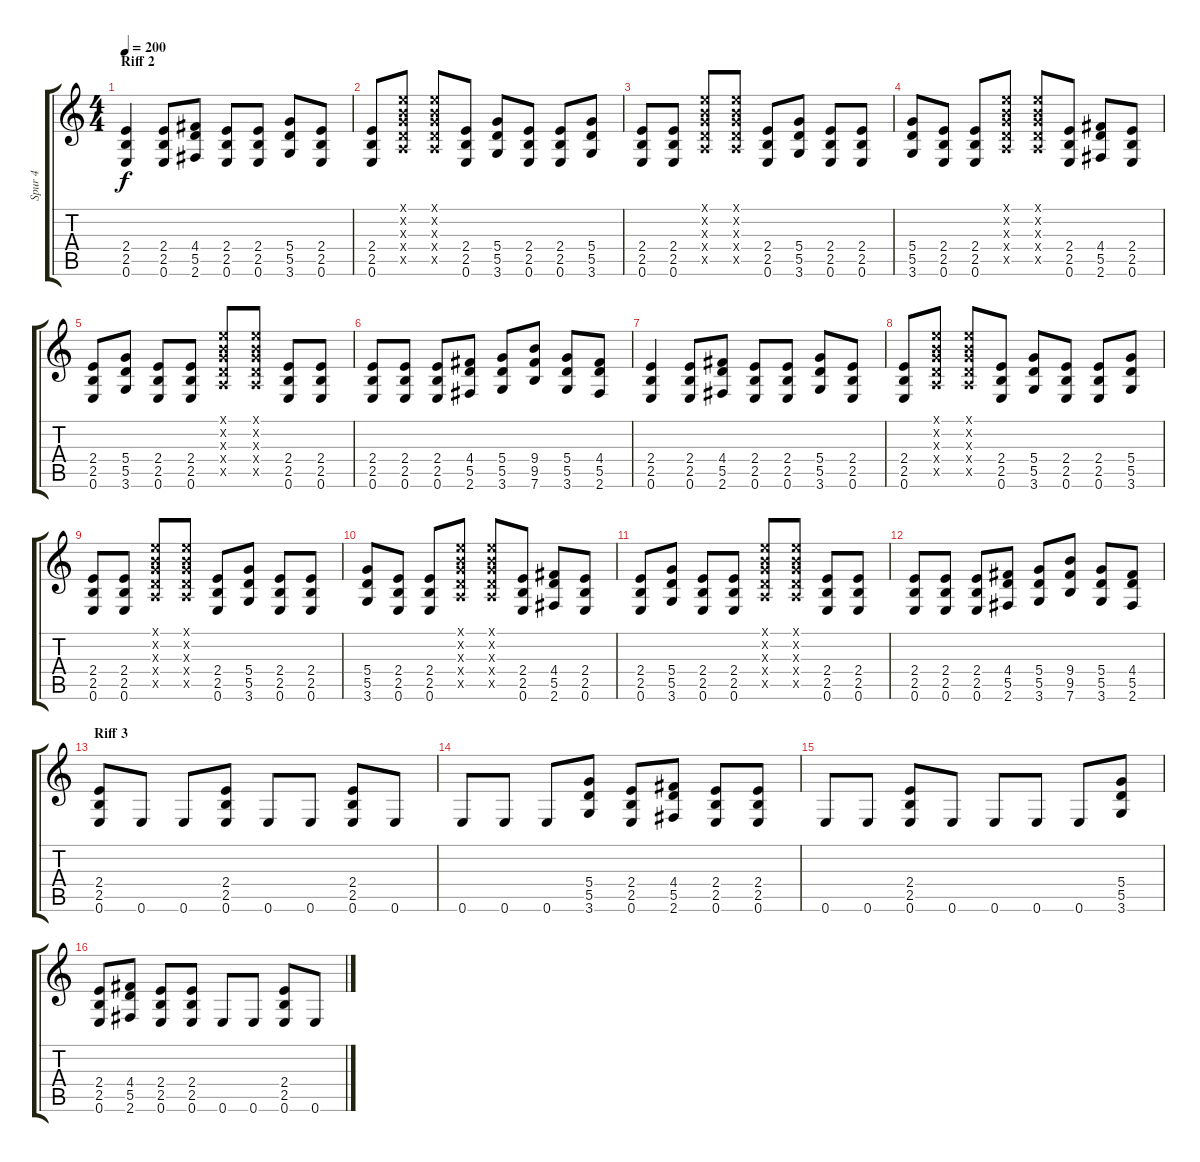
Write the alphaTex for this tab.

\track ("Spur 4" "Spur 4") {instrument distortionguitar}
\staff {score tabs}
\tuning (E4 B3 G3 D3 A2 E2) {hide}
\ts (4 4)
\section ("" "Riff 2")
\tempo 200
\clef g2
\ks c
(2.4 2.5 0.6).4{dy f} (2.4 2.5 0.6).8 (4.4 5.5 2.6).8 (2.4 2.5 0.6).8 (2.4 2.5 0.6).8 (5.4 5.5 3.6).8 (2.4 2.5 0.6).8 |
(2.4 2.5 0.6).8 (0.1{x} 0.2{x} 0.3{x} 0.4{x} 0.5{x}).8 (0.1{x} 0.2{x} 0.3{x} 0.4{x} 0.5{x}).8 (2.4 2.5 0.6).8 (5.4 5.5 3.6).8 (2.4 2.5 0.6).8 (2.4 2.5 0.6).8 (5.4 5.5 3.6).8 |
(2.4 2.5 0.6).8 (2.4 2.5 0.6).8 (0.1{x} 0.2{x} 0.3{x} 0.4{x} 0.5{x}).8 (0.1{x} 0.2{x} 0.3{x} 0.4{x} 0.5{x}).8 (2.4 2.5 0.6).8 (5.4 5.5 3.6).8 (2.4 2.5 0.6).8 (2.4 2.5 0.6).8 |
(5.4 5.5 3.6).8 (2.4 2.5 0.6).8 (2.4 2.5 0.6).8 (0.1{x} 0.2{x} 0.3{x} 0.4{x} 0.5{x}).8 (0.1{x} 0.2{x} 0.3{x} 0.4{x} 0.5{x}).8 (2.4 2.5 0.6).8 (4.4 5.5 2.6).8 (2.4 2.5 0.6).8 |
(2.4 2.5 0.6).8 (5.4 5.5 3.6).8 (2.4 2.5 0.6).8 (2.4 2.5 0.6).8 (0.1{x} 0.2{x} 0.3{x} 0.4{x} 0.5{x}).8 (0.1{x} 0.2{x} 0.3{x} 0.4{x} 0.5{x}).8 (2.4 2.5 0.6).8 (2.4 2.5 0.6).8 |
(2.4 2.5 0.6).8 (2.4 2.5 0.6).8 (2.4 2.5 0.6).8 (4.4 5.5 2.6).8 (5.4 5.5 3.6).8 (9.4 9.5 7.6).8 (5.4 5.5 3.6).8 (4.4 5.5 2.6).8 |
(2.4 2.5 0.6).4 (2.4 2.5 0.6).8 (4.4 5.5 2.6).8 (2.4 2.5 0.6).8 (2.4 2.5 0.6).8 (5.4 5.5 3.6).8 (2.4 2.5 0.6).8 |
(2.4 2.5 0.6).8 (0.1{x} 0.2{x} 0.3{x} 0.4{x} 0.5{x}).8 (0.1{x} 0.2{x} 0.3{x} 0.4{x} 0.5{x}).8 (2.4 2.5 0.6).8 (5.4 5.5 3.6).8 (2.4 2.5 0.6).8 (2.4 2.5 0.6).8 (5.4 5.5 3.6).8 |
(2.4 2.5 0.6).8 (2.4 2.5 0.6).8 (0.1{x} 0.2{x} 0.3{x} 0.4{x} 0.5{x}).8 (0.1{x} 0.2{x} 0.3{x} 0.4{x} 0.5{x}).8 (2.4 2.5 0.6).8 (5.4 5.5 3.6).8 (2.4 2.5 0.6).8 (2.4 2.5 0.6).8 |
(5.4 5.5 3.6).8 (2.4 2.5 0.6).8 (2.4 2.5 0.6).8 (0.1{x} 0.2{x} 0.3{x} 0.4{x} 0.5{x}).8 (0.1{x} 0.2{x} 0.3{x} 0.4{x} 0.5{x}).8 (2.4 2.5 0.6).8 (4.4 5.5 2.6).8 (2.4 2.5 0.6).8 |
(2.4 2.5 0.6).8 (5.4 5.5 3.6).8 (2.4 2.5 0.6).8 (2.4 2.5 0.6).8 (0.1{x} 0.2{x} 0.3{x} 0.4{x} 0.5{x}).8 (0.1{x} 0.2{x} 0.3{x} 0.4{x} 0.5{x}).8 (2.4 2.5 0.6).8 (2.4 2.5 0.6).8 |
(2.4 2.5 0.6).8 (2.4 2.5 0.6).8 (2.4 2.5 0.6).8 (4.4 5.5 2.6).8 (5.4 5.5 3.6).8 (9.4 9.5 7.6).8 (5.4 5.5 3.6).8 (4.4 5.5 2.6).8 |
\section ("" "Riff 3")
(2.4 2.5 0.6).8 0.6.8 0.6.8 (2.4 2.5 0.6).8 0.6.8 0.6.8 (2.4 2.5 0.6).8 0.6.8 |
0.6.8 0.6.8 0.6.8 (5.4 5.5 3.6).8 (2.4 2.5 0.6).8 (4.4 5.5 2.6).8 (2.4 2.5 0.6).8 (2.4 2.5 0.6).8 |
0.6.8 0.6.8 (2.4 2.5 0.6).8 0.6.8 0.6.8 0.6.8 0.6.8 (5.4 5.5 3.6).8 |
(2.4 2.5 0.6).8 (4.4 5.5 2.6).8 (2.4 2.5 0.6).8 (2.4 2.5 0.6).8 0.6.8 0.6.8 (2.4 2.5 0.6).8 0.6.8
